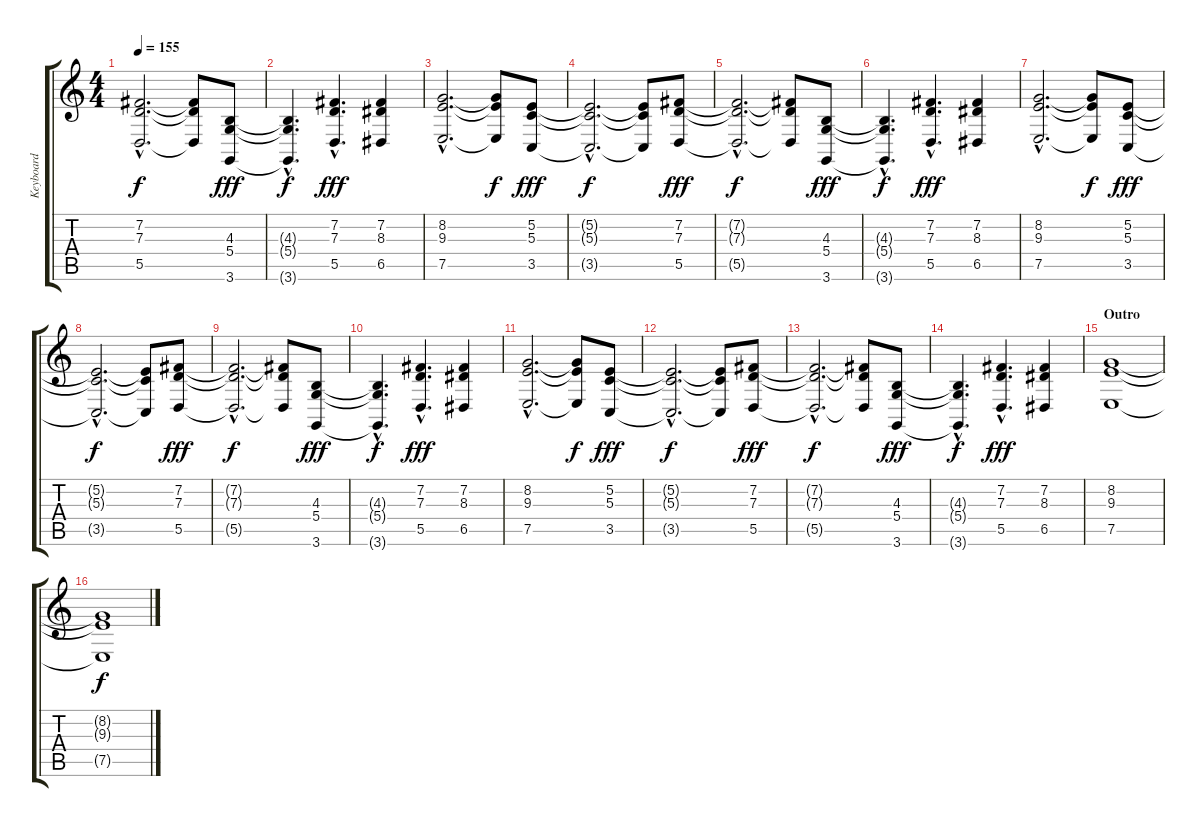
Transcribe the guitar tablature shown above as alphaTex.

\track ("Keyboard" "Keyboard") {instrument stringensemble2}
\staff {score tabs}
\tuning (E4 B3 G3 D3 A2 E2) {hide}
\ts (4 4)
\tempo 155
\clef g2
\ks c
(7.2{hac t} 7.3{hac t} 5.5{hac t}).2{d dy f} (7.2{t} 7.3{t} 5.5{t}).8 (4.3 5.4 3.6).8{dy fff} |
(4.3{hac t} 5.4{hac t} 3.6{hac t}).4{d dy f} (7.2{hac} 7.3{hac} 5.5{hac}).4{d dy fff} (7.2 8.3 6.5).4 |
(8.2{hac} 9.3{hac} 7.5{hac}).2{d} (8.2{t} 9.3{t} 7.5{t}).8{dy f} (5.2 5.3 3.5).8{dy fff} |
(5.2{hac t} 5.3{hac t} 3.5{hac t}).2{d dy f} (5.2{t} 5.3{t} 3.5{t}).8 (7.2 7.3 5.5).8{dy fff} |
(7.2{hac t} 7.3{hac t} 5.5{hac t}).2{d dy f} (7.2{t} 7.3{t} 5.5{t}).8 (4.3 5.4 3.6).8{dy fff} |
(4.3{hac t} 5.4{hac t} 3.6{hac t}).4{d dy f} (7.2{hac} 7.3{hac} 5.5{hac}).4{d dy fff} (7.2 8.3 6.5).4 |
(8.2{hac} 9.3{hac} 7.5{hac}).2{d} (8.2{t} 9.3{t} 7.5{t}).8{dy f} (5.2 5.3 3.5).8{dy fff} |
(5.2{hac t} 5.3{hac t} 3.5{hac t}).2{d dy f} (5.2{t} 5.3{t} 3.5{t}).8 (7.2 7.3 5.5).8{dy fff} |
(7.2{hac t} 7.3{hac t} 5.5{hac t}).2{d dy f} (7.2{t} 7.3{t} 5.5{t}).8 (4.3 5.4 3.6).8{dy fff} |
(4.3{hac t} 5.4{hac t} 3.6{hac t}).4{d dy f} (7.2{hac} 7.3{hac} 5.5{hac}).4{d dy fff} (7.2 8.3 6.5).4 |
(8.2{hac} 9.3{hac} 7.5{hac}).2{d} (8.2{t} 9.3{t} 7.5{t}).8{dy f} (5.2 5.3 3.5).8{dy fff} |
(5.2{hac t} 5.3{hac t} 3.5{hac t}).2{d dy f} (5.2{t} 5.3{t} 3.5{t}).8 (7.2 7.3 5.5).8{dy fff} |
(7.2{hac t} 7.3{hac t} 5.5{hac t}).2{d dy f} (7.2{t} 7.3{t} 5.5{t}).8 (4.3 5.4 3.6).8{dy fff} |
(4.3{hac t} 5.4{hac t} 3.6{hac t}).4{d dy f} (7.2{hac} 7.3{hac} 5.5{hac}).4{d dy fff} (7.2 8.3 6.5).4 |
\section ("" "Outro")
(8.2 9.3 7.5).1 |
(8.2{t} 9.3{t} 7.5{t}).1{dy f}
